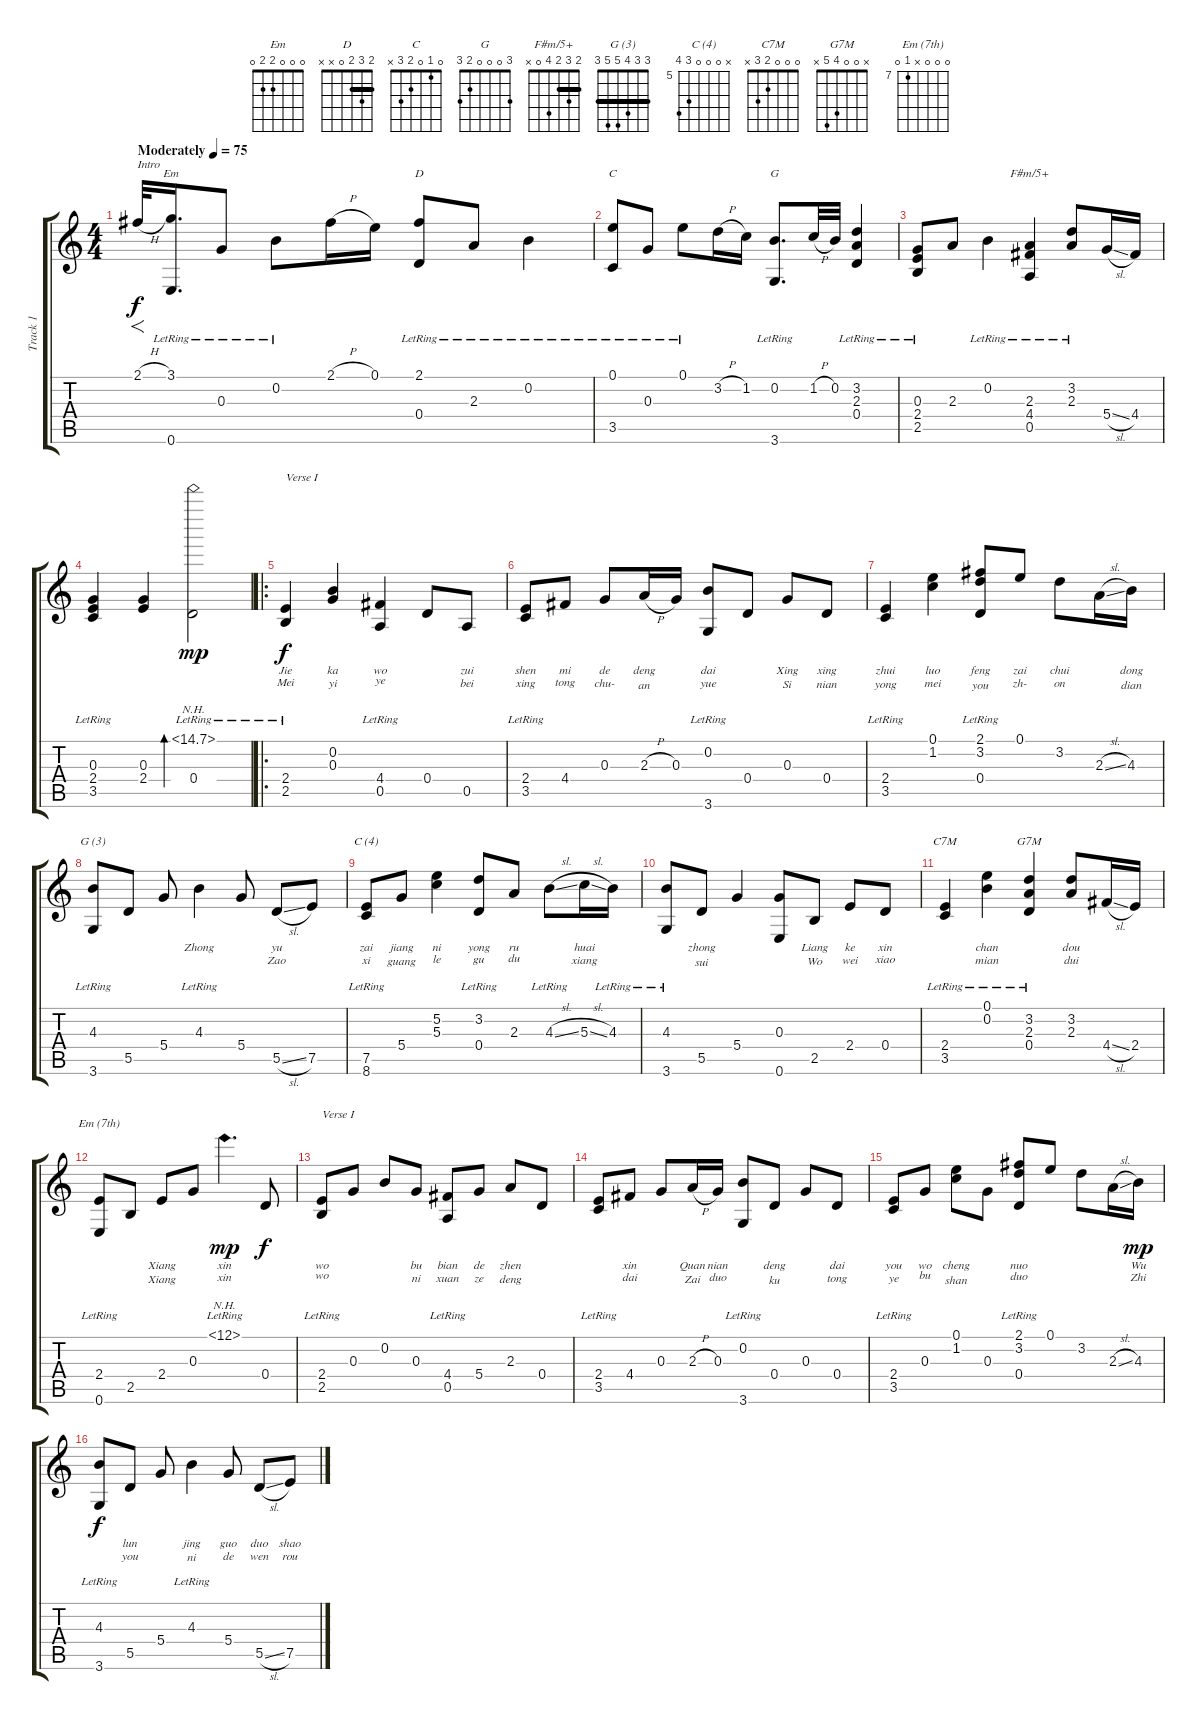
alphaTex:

\track ("Track 1" "Track 1") {instrument acousticguitarnylon}
\staff {score tabs}
\tuning (E4 B3 G3 D3 A2 E2) {hide}
\chord ("Em" 0 0 0 2 2 0)
\chord ("D" 2 3 2 0 x x) {barre 2}
\chord ("C" 0 1 0 2 3 x)
\chord ("G" 3 0 0 0 2 3)
\chord ("F#m/5+" 2 3 2 4 0 x) {barre 2}
\chord ("G (3)" 3 3 4 5 5 3) {barre 3}
\chord ("C (4)" x 0 0 0 7 8) {firstfret 5}
\chord ("C7M" 0 0 0 2 3 x)
\chord ("G7M" x 0 0 4 5 x)
\chord ("Em (7th)" 0 0 0 x 7 0) {firstfret 7}
\ts (4 4)
\tempo (75 "Moderately")
\clef g2
\ks c
2.1{h}.32{f txt "Intro" dy f instrument acousticguitarnylon} (3.1{lr} 0.6{lr}).16{d ch "Em"} 0.3{lr}.8 0.2{lr}.8 2.1{h}.16 0.1.16 (2.1 0.4{lr}).8{ch "D"} 2.3{lr}.8 0.2{lr}.4 |
(0.1 3.5{lr}).8{ch "C"} 0.3{lr}.8 0.1{lr}.8 3.2{h}.16 1.2.16 (0.2 3.6{lr}).8{d ch "G"} 1.2{h}.32 0.2.32 (3.2{lr} 2.3{lr} 0.4{lr}).4 |
(0.3 2.4{lr} 2.5{lr}).8 2.3.8 0.2{lr}.4 (2.3 4.4{lr} 0.5{lr}).4{ch "F#m/5+"} (3.2 2.3{lr}).8 5.4{sl}.16 4.4.16 |
(0.3 2.4 3.5{lr}).4 (0.3 2.4).4 (14.1{nh lr} 0.4{lr}).2{bd 60 dy mp} |
\ro
(2.4 2.5{lr}).4{txt "Verse I" lyrics (0 "Jie") lyrics (1 "Mei") lyrics (2 "") lyrics (3 "") lyrics (4 "") dy f} (0.2 0.3).4{lyrics (0 "ka") lyrics (1 "yi") lyrics (2 "") lyrics (3 "") lyrics (4 "")} (4.4 0.5{lr}).4{lyrics (0 "wo") lyrics (1 "ye") lyrics (2 "") lyrics (3 "") lyrics (4 "")} 0.4.8{lyrics (0 "") lyrics (1 "") lyrics (2 "") lyrics (3 "") lyrics (4 "")} 0.5.8{lyrics (0 "zui") lyrics (1 "bei") lyrics (2 "") lyrics (3 "") lyrics (4 "")} |
(2.4 3.5{lr}).8{lyrics (0 "shen") lyrics (1 "xing") lyrics (2 "") lyrics (3 "") lyrics (4 "")} 4.4.8{lyrics (0 "mi") lyrics (1 "tong") lyrics (2 "") lyrics (3 "") lyrics (4 "")} 0.3.8{lyrics (0 "de") lyrics (1 "chu-") lyrics (2 "") lyrics (3 "") lyrics (4 "")} 2.3{h}.16{lyrics (0 "deng") lyrics (1 "an") lyrics (2 "") lyrics (3 "") lyrics (4 "")} 0.3.16{lyrics (0 "") lyrics (1 "") lyrics (2 "") lyrics (3 "") lyrics (4 "")} (0.2 3.6{lr}).8{lyrics (0 "dai") lyrics (1 "yue") lyrics (2 "") lyrics (3 "") lyrics (4 "")} 0.4.8{lyrics (0 "") lyrics (1 "") lyrics (2 "") lyrics (3 "") lyrics (4 "")} 0.3.8{lyrics (0 "Xing") lyrics (1 "Si") lyrics (2 "") lyrics (3 "") lyrics (4 "")} 0.4.8{lyrics (0 "xing") lyrics (1 "nian") lyrics (2 "") lyrics (3 "") lyrics (4 "")} |
(2.4 3.5{lr}).4{lyrics (0 "zhui") lyrics (1 "yong") lyrics (2 "") lyrics (3 "") lyrics (4 "")} (0.1 1.2).4{lyrics (0 "luo") lyrics (1 "mei") lyrics (2 "") lyrics (3 "") lyrics (4 "")} (2.1 3.2 0.4{lr}).8{lyrics (0 "feng") lyrics (1 "you") lyrics (2 "") lyrics (3 "") lyrics (4 "")} 0.1.8{lyrics (0 "zai") lyrics (1 "zh-") lyrics (2 "") lyrics (3 "") lyrics (4 "")} 3.2.8{lyrics (0 "chui") lyrics (1 "on") lyrics (2 "") lyrics (3 "") lyrics (4 "")} 2.3{sl}.16{lyrics (0 "") lyrics (1 "") lyrics (2 "") lyrics (3 "") lyrics (4 "")} 4.3.16{lyrics (0 "dong") lyrics (1 "dian") lyrics (2 "") lyrics (3 "") lyrics (4 "")} |
(4.3 3.6{lr}).8{ch "G (3)" lyrics (0 "") lyrics (1 "") lyrics (2 "") lyrics (3 "") lyrics (4 "")} 5.5.8{lyrics (0 "") lyrics (1 "") lyrics (2 "") lyrics (3 "") lyrics (4 "")} 5.4.8{lyrics (0 "") lyrics (1 "") lyrics (2 "") lyrics (3 "") lyrics (4 "")} 4.3{lr}.4{lyrics (0 "Zhong") lyrics (1 "") lyrics (2 "") lyrics (3 "") lyrics (4 "")} 5.4.8{lyrics (0 "") lyrics (1 "") lyrics (2 "") lyrics (3 "") lyrics (4 "")} 5.5{sl}.8{lyrics (0 "yu") lyrics (1 "Zao") lyrics (2 "") lyrics (3 "") lyrics (4 "")} 7.5.8{lyrics (0 "") lyrics (1 "") lyrics (2 "") lyrics (3 "") lyrics (4 "")} |
(7.5{lr} 8.6).8{ch "C (4)" lyrics (0 "zai") lyrics (1 "xi") lyrics (2 "") lyrics (3 "") lyrics (4 "")} 5.4.8{lyrics (0 "jiang") lyrics (1 "guang") lyrics (2 "") lyrics (3 "") lyrics (4 "")} (5.2 5.3).4{lyrics (0 "ni") lyrics (1 "le") lyrics (2 "") lyrics (3 "") lyrics (4 "")} (3.2 0.4{lr}).8{lyrics (0 "yong") lyrics (1 "gu") lyrics (2 "") lyrics (3 "") lyrics (4 "")} 2.3.8{lyrics (0 "ru") lyrics (1 "du") lyrics (2 "") lyrics (3 "") lyrics (4 "")} 4.3{sl lr}.8{lyrics (0 "") lyrics (1 "") lyrics (2 "") lyrics (3 "") lyrics (4 "")} 5.3{sl}.16{lyrics (0 "huai") lyrics (1 "xiang") lyrics (2 "") lyrics (3 "") lyrics (4 "")} 4.3{lr}.16{lyrics (0 "") lyrics (1 "") lyrics (2 "") lyrics (3 "") lyrics (4 "")} |
(4.3 3.6{lr}).8{lyrics (0 "") lyrics (1 "") lyrics (2 "") lyrics (3 "") lyrics (4 "")} 5.5.8{lyrics (0 "zhong") lyrics (1 "sui") lyrics (2 "") lyrics (3 "") lyrics (4 "")} 5.4.4{lyrics (0 "") lyrics (1 "") lyrics (2 "") lyrics (3 "") lyrics (4 "")} (0.3 0.6).8{lyrics (0 "") lyrics (1 "") lyrics (2 "") lyrics (3 "") lyrics (4 "")} 2.5.8{lyrics (0 "Liang") lyrics (1 "Wo") lyrics (2 "") lyrics (3 "") lyrics (4 "")} 2.4.8{lyrics (0 "ke") lyrics (1 "wei") lyrics (2 "") lyrics (3 "") lyrics (4 "")} 0.4.8{lyrics (0 "xin") lyrics (1 "xiao") lyrics (2 "") lyrics (3 "") lyrics (4 "")} |
(2.4 3.5{lr}).4{ch "C7M" lyrics (0 "") lyrics (1 "") lyrics (2 "") lyrics (3 "") lyrics (4 "")} (0.1 0.2{lr}).4{lyrics (0 "chan") lyrics (1 "mian") lyrics (2 "") lyrics (3 "") lyrics (4 "")} (3.2{lr} 2.3{lr} 0.4{lr}).4{ch "G7M" lyrics (0 "") lyrics (1 "") lyrics (2 "") lyrics (3 "") lyrics (4 "")} (3.2 2.3).8{lyrics (0 "dou") lyrics (1 "dui") lyrics (2 "") lyrics (3 "") lyrics (4 "")} 4.4{sl}.16{lyrics (0 "") lyrics (1 "") lyrics (2 "") lyrics (3 "") lyrics (4 "")} 2.4.16{lyrics (0 "") lyrics (1 "") lyrics (2 "") lyrics (3 "") lyrics (4 "")} |
(2.4 0.6{lr}).8{ch "Em (7th)" lyrics (0 "") lyrics (1 "") lyrics (2 "") lyrics (3 "") lyrics (4 "")} 2.5.8{lyrics (0 "") lyrics (1 "") lyrics (2 "") lyrics (3 "") lyrics (4 "")} 2.4.8{lyrics (0 "Xiang") lyrics (1 "Xiang") lyrics (2 "") lyrics (3 "") lyrics (4 "")} 0.3.8{lyrics (0 "") lyrics (1 "") lyrics (2 "") lyrics (3 "") lyrics (4 "")} 12.1{nh lr}.4{d lyrics (0 "xin") lyrics (1 "xin") lyrics (2 "") lyrics (3 "") lyrics (4 "") dy mp} 0.4.8{lyrics (0 "") lyrics (1 "") lyrics (2 "") lyrics (3 "") lyrics (4 "") dy f} |
(2.4 2.5{lr}).8{txt "Verse I" lyrics (0 "wo") lyrics (1 "wo") lyrics (2 "") lyrics (3 "") lyrics (4 "")} 0.3.8{lyrics (0 "") lyrics (1 "") lyrics (2 "") lyrics (3 "") lyrics (4 "")} 0.2.8{lyrics (0 "") lyrics (1 "") lyrics (2 "") lyrics (3 "") lyrics (4 "")} 0.3.8{lyrics (0 "bu") lyrics (1 "ni") lyrics (2 "") lyrics (3 "") lyrics (4 "")} (4.4 0.5{lr}).8{lyrics (0 "bian") lyrics (1 "xuan") lyrics (2 "") lyrics (3 "") lyrics (4 "")} 5.4.8{lyrics (0 "de") lyrics (1 "ze") lyrics (2 "") lyrics (3 "") lyrics (4 "")} 2.3.8{lyrics (0 "zhen") lyrics (1 "deng") lyrics (2 "") lyrics (3 "") lyrics (4 "")} 0.4.8{lyrics (0 "") lyrics (1 "") lyrics (2 "") lyrics (3 "") lyrics (4 "")} |
(2.4 3.5{lr}).8{lyrics (0 "") lyrics (1 "") lyrics (2 "") lyrics (3 "") lyrics (4 "")} 4.4.8{lyrics (0 "xin") lyrics (1 "dai") lyrics (2 "") lyrics (3 "") lyrics (4 "")} 0.3.8{lyrics (0 "") lyrics (1 "") lyrics (2 "") lyrics (3 "") lyrics (4 "")} 2.3{h}.16{lyrics (0 "Quan") lyrics (1 "Zai") lyrics (2 "") lyrics (3 "") lyrics (4 "")} 0.3.16{lyrics (0 "nian") lyrics (1 "duo") lyrics (2 "") lyrics (3 "") lyrics (4 "")} (0.2 3.6{lr}).8{lyrics (0 "") lyrics (1 "") lyrics (2 "") lyrics (3 "") lyrics (4 "")} 0.4.8{lyrics (0 "deng") lyrics (1 "ku") lyrics (2 "") lyrics (3 "") lyrics (4 "")} 0.3.8{lyrics (0 "") lyrics (1 "") lyrics (2 "") lyrics (3 "") lyrics (4 "")} 0.4.8{lyrics (0 "dai") lyrics (1 "tong") lyrics (2 "") lyrics (3 "") lyrics (4 "")} |
(2.4 3.5{lr}).8{lyrics (0 "you") lyrics (1 "ye") lyrics (2 "") lyrics (3 "") lyrics (4 "")} 0.3.8{lyrics (0 "wo") lyrics (1 "bu") lyrics (2 "") lyrics (3 "") lyrics (4 "")} (0.1 1.2).8{lyrics (0 "cheng") lyrics (1 "shan") lyrics (2 "") lyrics (3 "") lyrics (4 "")} 0.3.8{lyrics (0 "") lyrics (1 "") lyrics (2 "") lyrics (3 "") lyrics (4 "")} (2.1 3.2 0.4{lr}).8{lyrics (0 "nuo") lyrics (1 "duo") lyrics (2 "") lyrics (3 "") lyrics (4 "")} 0.1.8{lyrics (0 "") lyrics (1 "") lyrics (2 "") lyrics (3 "") lyrics (4 "")} 3.2.8{lyrics (0 "") lyrics (1 "") lyrics (2 "") lyrics (3 "") lyrics (4 "")} 2.3{sl}.16{lyrics (0 "") lyrics (1 "") lyrics (2 "") lyrics (3 "") lyrics (4 "")} 4.3.16{lyrics (0 "Wu") lyrics (1 "Zhi") lyrics (2 "") lyrics (3 "") lyrics (4 "") dy mp} |
(4.3 3.6{lr}).8{lyrics (0 "") lyrics (1 "") lyrics (2 "") lyrics (3 "") lyrics (4 "") dy f} 5.5.8{lyrics (0 "lun") lyrics (1 "you") lyrics (2 "") lyrics (3 "") lyrics (4 "")} 5.4.8{lyrics (0 "") lyrics (1 "") lyrics (2 "") lyrics (3 "") lyrics (4 "")} 4.3{lr}.4{lyrics (0 "jing") lyrics (1 "ni") lyrics (2 "") lyrics (3 "") lyrics (4 "")} 5.4.8{lyrics (0 "guo") lyrics (1 "de") lyrics (2 "") lyrics (3 "") lyrics (4 "")} 5.5{sl}.8{lyrics (0 "duo") lyrics (1 "wen") lyrics (2 "") lyrics (3 "") lyrics (4 "")} 7.5.8{lyrics (0 "shao") lyrics (1 "rou") lyrics (2 "") lyrics (3 "") lyrics (4 "")}
